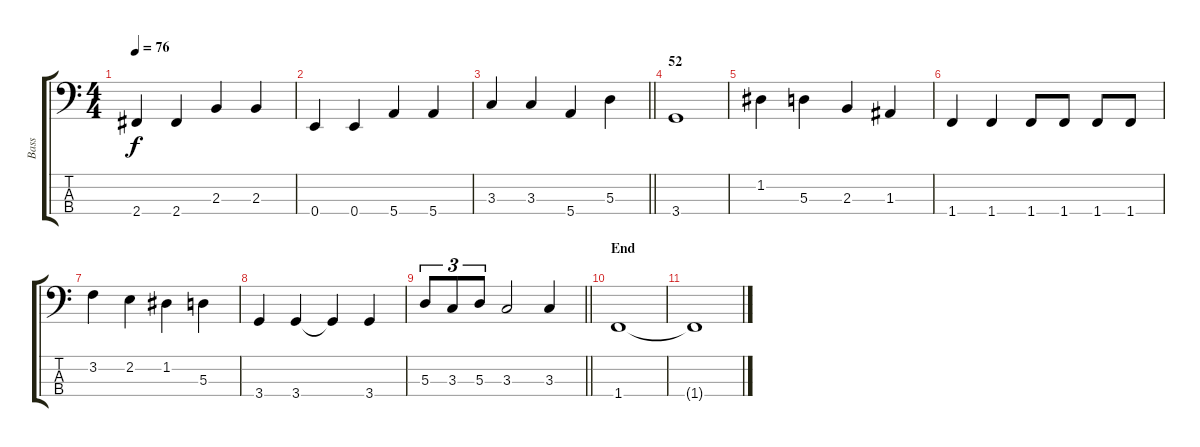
\track ("Bass" "Bass") {instrument electricbassfinger}
\staff {score tabs}
\tuning (G2 D2 A1 E1) {hide}
\ts (4 4)
\tempo 76
\clef f4
\ks c
2.4.4{dy f} 2.4.4 2.3.4 2.3.4 |
0.4.4 0.4.4 5.4.4 5.4.4 |
\barLineRight lightlight
3.3.4 3.3.4 5.4.4 5.3.4 |
\section ("" "52")
3.4.1 |
1.2.4 5.3.4 2.3.4 1.3.4 |
1.4.4 1.4.4 1.4.8 1.4.8 1.4.8 1.4.8 |
3.2.4 2.2.4 1.2.4 5.3.4 |
3.4.4 3.4.4 3.4{t}.4 3.4.4 |
\barLineRight lightlight
5.3.8{tu (3 2)} 3.3.8{tu (3 2)} 5.3.8{tu (3 2)} 3.3.2 3.3.4 |
\section ("" "End")
1.4.1 |
1.4{t}.1
